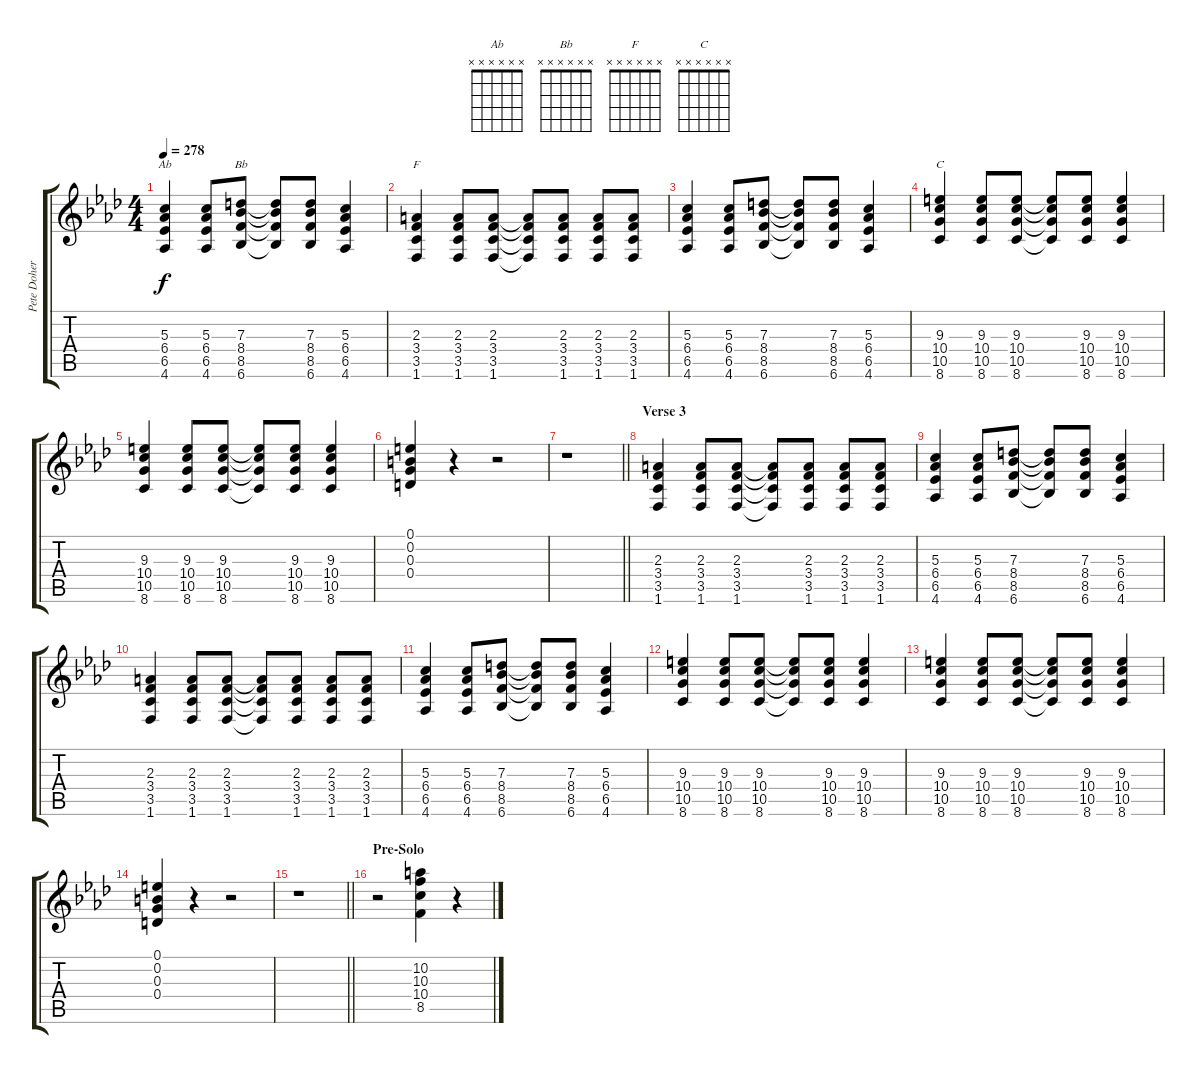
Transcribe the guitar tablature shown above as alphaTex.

\track ("Pete Doherty" "Pete Doher") {instrument distortionguitar}
\staff {score tabs}
\tuning (E4 B3 G3 D3 A2 E2) {hide}
\chord ("Ab" x x x x x x)
\chord ("Bb" x x x x x x)
\chord ("F" x x x x x x)
\chord ("C" x x x x x x)
\ts (4 4)
\tempo 278
\clef g2
\ks ab
(5.3 6.4 6.5 4.6).4{ch "Ab" dy f} (5.3 6.4 6.5 4.6).8 (7.3 8.4 8.5 6.6).8{ch "Bb"} (7.3{t} 8.4{t} 8.5{t} 6.6{t}).8 (7.3 8.4 8.5 6.6).8 (5.3 6.4 6.5 4.6).4 |
(2.3 3.4 3.5 1.6).4{ch "F"} (2.3 3.4 3.5 1.6).8 (2.3 3.4 3.5 1.6).8 (2.3{t} 3.4{t} 3.5{t} 1.6{t}).8 (2.3 3.4 3.5 1.6).8 (2.3 3.4 3.5 1.6).8 (2.3 3.4 3.5 1.6).8 |
(5.3 6.4 6.5 4.6).4 (5.3 6.4 6.5 4.6).8 (7.3 8.4 8.5 6.6).8 (7.3{t} 8.4{t} 8.5{t} 6.6{t}).8 (7.3 8.4 8.5 6.6).8 (5.3 6.4 6.5 4.6).4 |
(9.3 10.4 10.5 8.6).4{ch "C"} (9.3 10.4 10.5 8.6).8 (9.3 10.4 10.5 8.6).8 (9.3{t} 10.4{t} 10.5{t} 8.6{t}).8 (9.3 10.4 10.5 8.6).8 (9.3 10.4 10.5 8.6).4 |
(9.3 10.4 10.5 8.6).4 (9.3 10.4 10.5 8.6).8 (9.3 10.4 10.5 8.6).8 (9.3{t} 10.4{t} 10.5{t} 8.6{t}).8 (9.3 10.4 10.5 8.6).8 (9.3 10.4 10.5 8.6).4 |
(0.1 0.2 0.3 0.4).4 r.4 r.2 |
\barLineRight lightlight
r.1 |
\section ("" "Verse 3")
(2.3 3.4 3.5 1.6).4 (2.3 3.4 3.5 1.6).8 (2.3 3.4 3.5 1.6).8 (2.3{t} 3.4{t} 3.5{t} 1.6{t}).8 (2.3 3.4 3.5 1.6).8 (2.3 3.4 3.5 1.6).8 (2.3 3.4 3.5 1.6).8 |
(5.3 6.4 6.5 4.6).4 (5.3 6.4 6.5 4.6).8 (7.3 8.4 8.5 6.6).8 (7.3{t} 8.4{t} 8.5{t} 6.6{t}).8 (7.3 8.4 8.5 6.6).8 (5.3 6.4 6.5 4.6).4 |
(2.3 3.4 3.5 1.6).4 (2.3 3.4 3.5 1.6).8 (2.3 3.4 3.5 1.6).8 (2.3{t} 3.4{t} 3.5{t} 1.6{t}).8 (2.3 3.4 3.5 1.6).8 (2.3 3.4 3.5 1.6).8 (2.3 3.4 3.5 1.6).8 |
(5.3 6.4 6.5 4.6).4 (5.3 6.4 6.5 4.6).8 (7.3 8.4 8.5 6.6).8 (7.3{t} 8.4{t} 8.5{t} 6.6{t}).8 (7.3 8.4 8.5 6.6).8 (5.3 6.4 6.5 4.6).4 |
(9.3 10.4 10.5 8.6).4 (9.3 10.4 10.5 8.6).8 (9.3 10.4 10.5 8.6).8 (9.3{t} 10.4{t} 10.5{t} 8.6{t}).8 (9.3 10.4 10.5 8.6).8 (9.3 10.4 10.5 8.6).4 |
(9.3 10.4 10.5 8.6).4 (9.3 10.4 10.5 8.6).8 (9.3 10.4 10.5 8.6).8 (9.3{t} 10.4{t} 10.5{t} 8.6{t}).8 (9.3 10.4 10.5 8.6).8 (9.3 10.4 10.5 8.6).4 |
(0.1 0.2 0.3 0.4).4 r.4 r.2 |
\barLineRight lightlight
r.1 |
\section ("" "Pre-Solo")
r.2 (10.2 10.3 10.4 8.5).4 r.4
